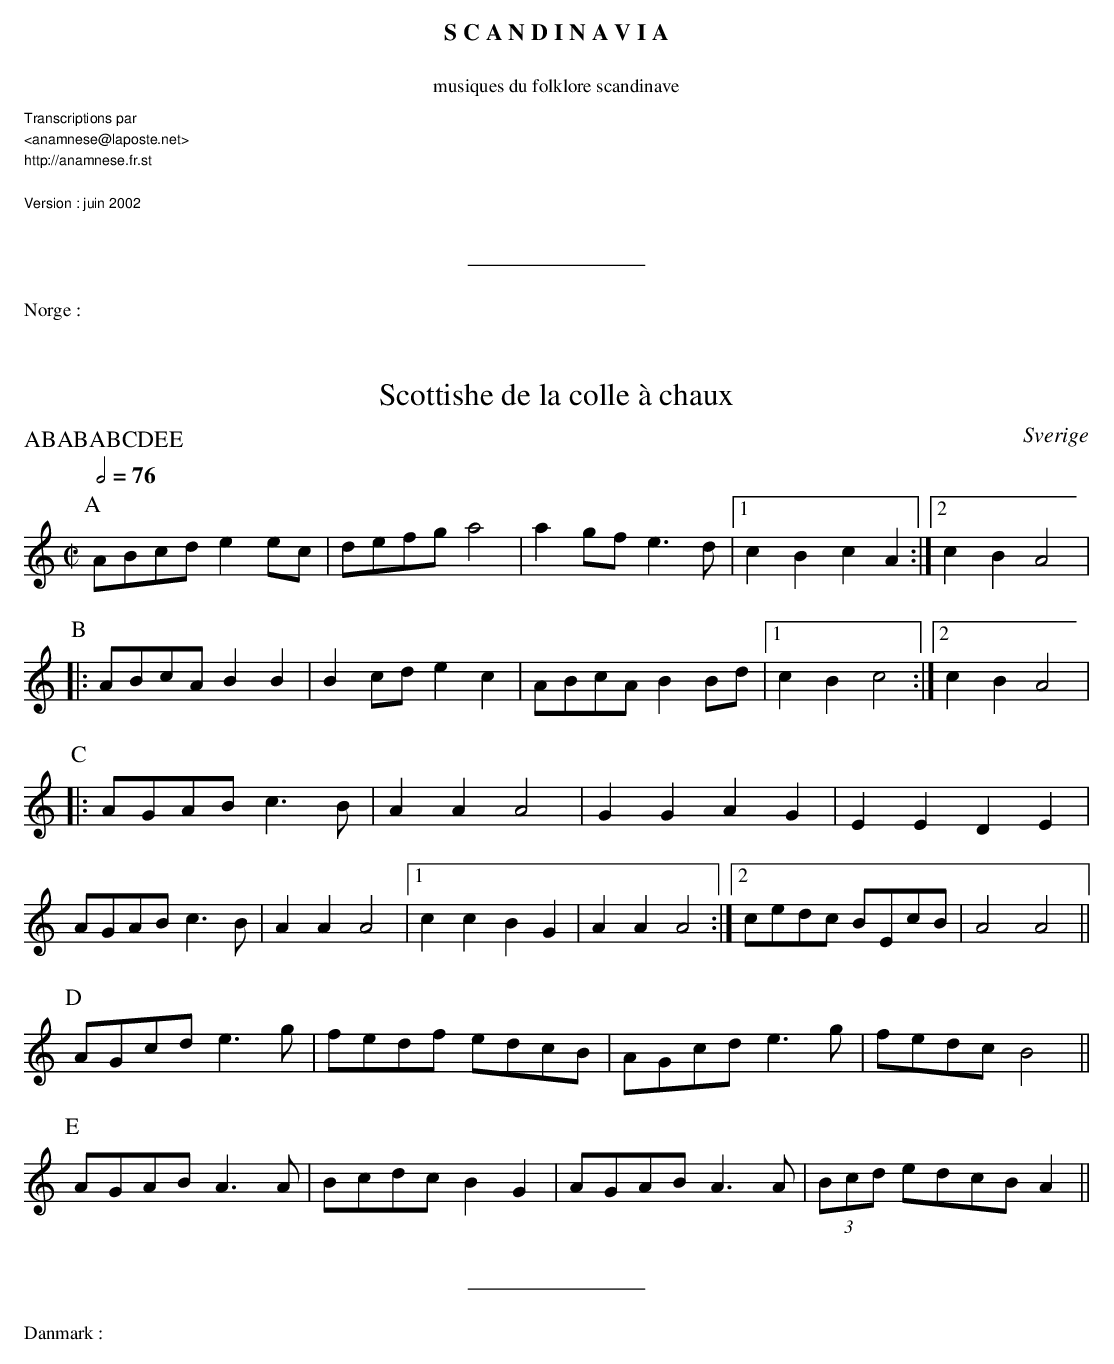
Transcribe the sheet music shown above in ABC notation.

X:1
T:Scottishe de la colle à chaux
O:Sverige
P:ABABABCDEE
M:C|
L:1/8
Q:1/2=76
K:C
P:A
ABcde2 ec | defga4 | a2 gf e3d |1c2B2c2A2 :|2 c2B2A4 |
P:B
|: ABcA B2B2 | B2 cd e2c2 | ABcA B2 Bd |1 c2B2c4 :|2 c2B2A4 |
P:C
|: AGAB c3B | A2A2A4 | G2G2A2G2 | E2E2D2E2 |
   AGAB c3B | A2A2A4 |1 c2c2B2G2 | A2A2A4 :|2 cedc BEcB | A4A4 ||
P:D
   AGcd e3g | fedf edcB | AGcd e3g | fedc B4 ||
P:E
   AGAB A3A | Bcdc B2G2 | AGAB A3A | (3Bcd edcB A2 ||
